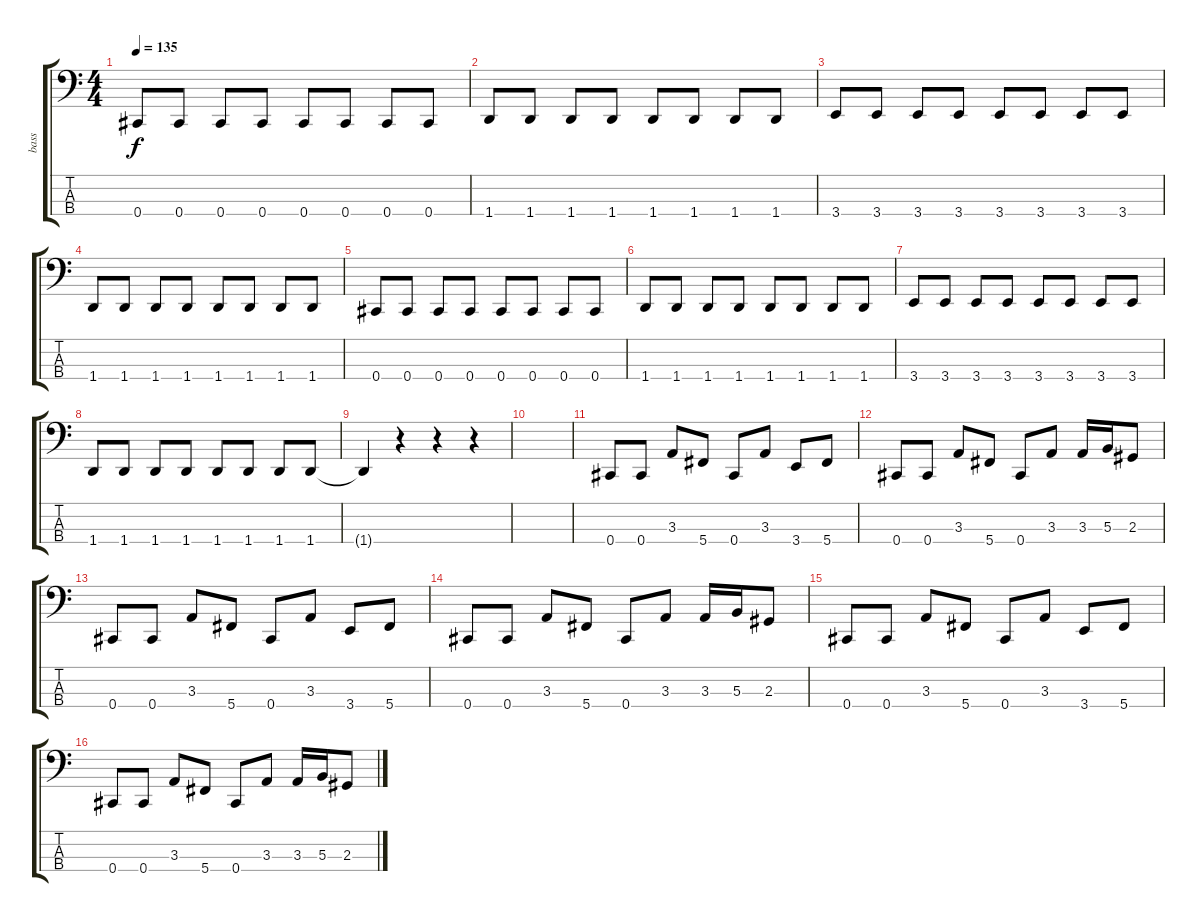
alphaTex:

\track ("bass" "bass") {instrument electricbassfinger}
\staff {score tabs}
\tuning (E2 B1 Gb1 Db1) {hide}
\ts (4 4)
\tempo 135
\clef f4
\ks c
0.4.8{dy f} 0.4.8 0.4.8 0.4.8 0.4.8 0.4.8 0.4.8 0.4.8 |
1.4.8 1.4.8 1.4.8 1.4.8 1.4.8 1.4.8 1.4.8 1.4.8 |
3.4.8 3.4.8 3.4.8 3.4.8 3.4.8 3.4.8 3.4.8 3.4.8 |
1.4.8 1.4.8 1.4.8 1.4.8 1.4.8 1.4.8 1.4.8 1.4.8 |
0.4.8 0.4.8 0.4.8 0.4.8 0.4.8 0.4.8 0.4.8 0.4.8 |
1.4.8 1.4.8 1.4.8 1.4.8 1.4.8 1.4.8 1.4.8 1.4.8 |
3.4.8 3.4.8 3.4.8 3.4.8 3.4.8 3.4.8 3.4.8 3.4.8 |
1.4.8 1.4.8 1.4.8 1.4.8 1.4.8 1.4.8 1.4.8 1.4.8 |
1.4{t}.4 r.4 r.4 r.4 |
|
0.4.8 0.4.8 3.3.8 5.4.8 0.4.8 3.3.8 3.4.8 5.4.8 |
0.4.8 0.4.8 3.3.8 5.4.8 0.4.8 3.3.8 3.3.16 5.3.16 2.3.8 |
0.4.8 0.4.8 3.3.8 5.4.8 0.4.8 3.3.8 3.4.8 5.4.8 |
0.4.8 0.4.8 3.3.8 5.4.8 0.4.8 3.3.8 3.3.16 5.3.16 2.3.8 |
0.4.8 0.4.8 3.3.8 5.4.8 0.4.8 3.3.8 3.4.8 5.4.8 |
0.4.8 0.4.8 3.3.8 5.4.8 0.4.8 3.3.8 3.3.16 5.3.16 2.3.8
